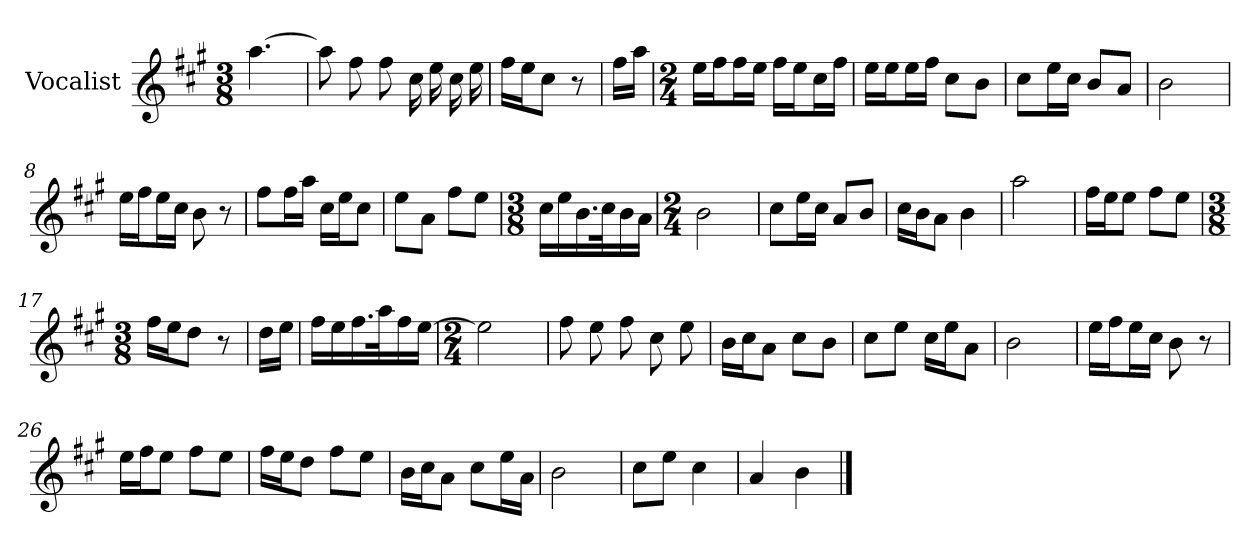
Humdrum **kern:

**kern
*part1
*staff1
*I"Vocalist
*k[f#c#g#]
*A:
*M3/8
=
[4.aa
=1
8aa]
8ff#
8ff#
16cc#
16ee
16cc#
16ee
=2
16ff#LL
16eeJ
8cc#J
8r
=3
16ff#LL
16aaJJ
=4
*M2/4
16eeLL
16ff#J
16ff#L
16eeJJ
16ff#LL
16eeJ
16cc#L
16ff#JJ
=5
16eeLL
16eeJ
16eeL
16ff#JJ
8cc#L
8bJ
=6
8cc#L
16eeL
16cc#JJ
8bL
8aJ
=7
2b
=8
16eeLL
16ff#J
16eeL
16cc#JJ
8b
8r
=9
8ff#L
16ff#L
16aaJJ
16cc#LL
16eeJ
8cc#J
=10
8eeL
8aJ
8ff#L
8eeJ
=11
*M3/8
16cc#LL
16ee
16.b
32cc#K
16b
16aJJ
=12
*M2/4
2b
=13
8cc#L
16eeL
16cc#JJ
8aL
8bJ
=14
16cc#LL
16bJ
8aJ
4b
=15
2aa
=16
16ff#LL
16eeJ
8eeJ
8ff#L
8eeJ
=17
*M3/8
16ff#LL
16eeJ
8ddJ
8r
=18
16ddLL
16eeJJ
=19
16ff#LL
16ee
16.ff#
32aaK
16ff#
[16eeJJ
=20
*M2/4
2ee]
=21
8ff#
8ee
8ff#
8cc#
8ee
=22
16bLL
16cc#J
8aJ
8cc#L
8bJ
=23
8cc#L
8eeJ
16cc#LL
16eeJ
8aJ
=24
2b
=25
16eeLL
16ff#J
16eeL
16cc#JJ
8b
8r
=26
16eeLL
16ff#J
8eeJ
8ff#L
8eeJ
=27
16ff#LL
16eeJ
8ddJ
8ff#L
8eeJ
=28
16bLL
16cc#J
8aJ
8cc#L
16eeL
16aJJ
=29
2b
=30
8cc#L
8eeJ
4cc#
=31
4a
4b
==
*-
